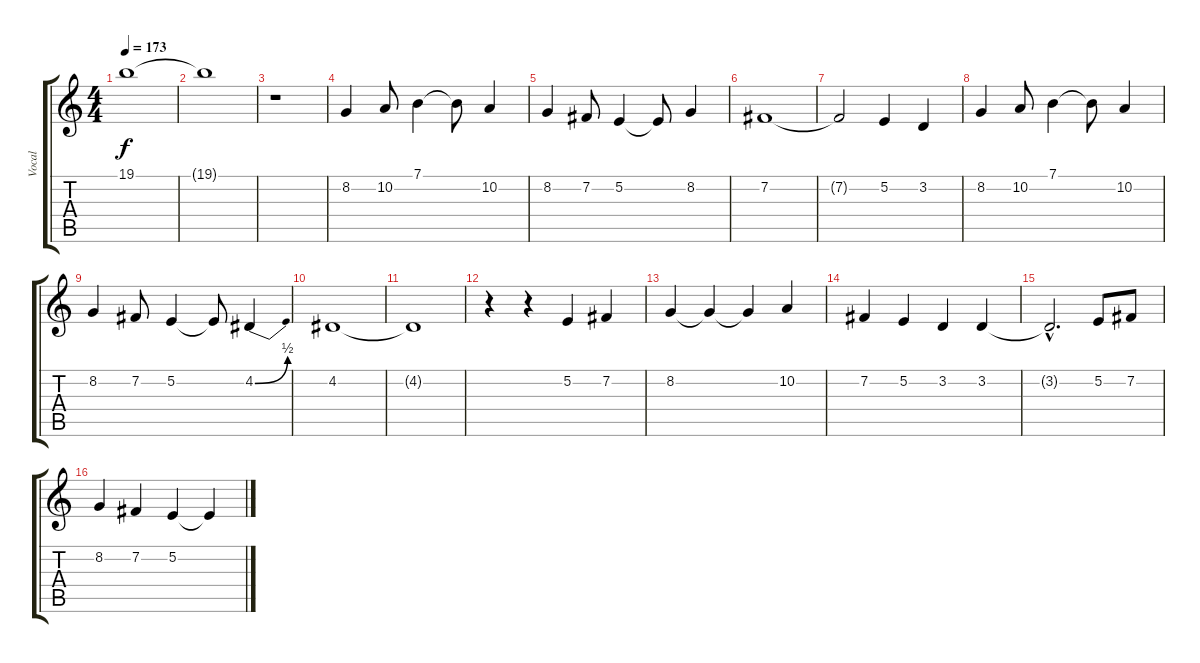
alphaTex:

\track ("Vocal" "Vocal") {instrument synthstrings1}
\staff {score tabs}
\tuning (E4 B3 G3 D3 A2 E2) {hide}
\ts (4 4)
\tempo 173
\clef g2
\ks c
19.1{t}.1{dy f} |
19.1{t}.1 |
r.1 |
8.2.4 10.2.8 7.1.4 7.1{t}.8 10.2.4 |
8.2.4 7.2.8 5.2.4 5.2{t}.8 8.2.4 |
7.2.1 |
7.2{t}.2 5.2.4 3.2.4 |
8.2.4 10.2.8 7.1.4 7.1{t}.8 10.2.4 |
8.2.4 7.2.8 5.2.4 5.2{t}.8 4.2{be (bend 0 0 60 2)}.4 |
4.2.1 |
4.2{t}.1 |
r.4 r.4 5.2.4 7.2.4 |
8.2.4 8.2{t}.4 8.2{t}.4 10.2.4 |
7.2.4 5.2.4 3.2.4 3.2.4 |
3.2{hac t}.2{d} 5.2.8 7.2.8 |
8.2.4 7.2.4 5.2.4 5.2{t}.4
